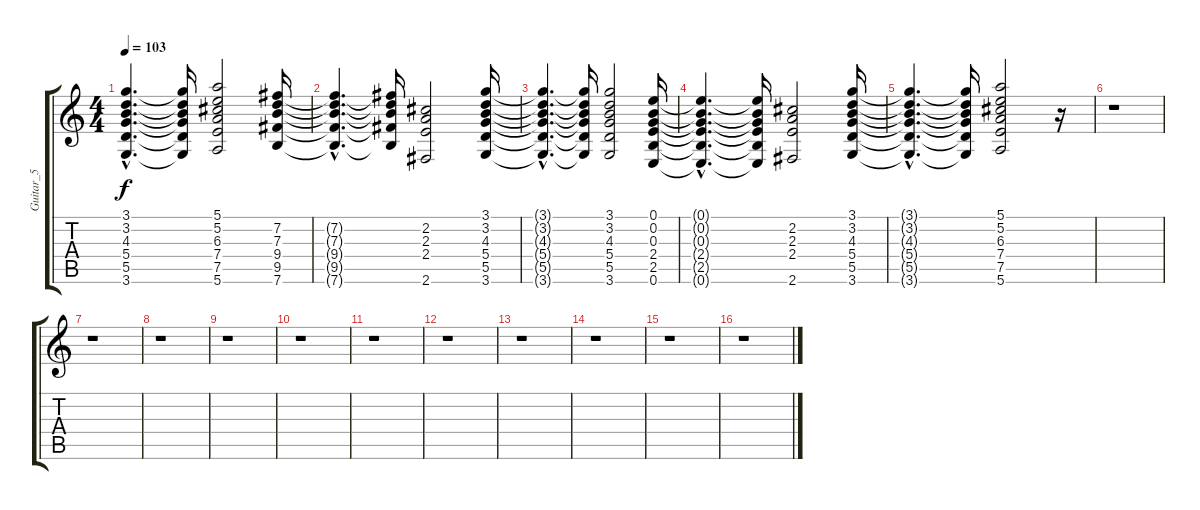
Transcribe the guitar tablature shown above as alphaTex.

\track ("Guitar_5" "Guitar_5") {instrument distortionguitar}
\staff {score tabs}
\tuning (E4 B3 G3 D3 A2 E2) {hide}
\ts (4 4)
\tempo 103
\clef g2
\ks c
(3.1{hac t} 3.2{hac t} 4.3{hac t} 5.4{hac t} 5.5{hac t} 3.6{hac t}).4{d dy f} (3.1{t} 3.2{t} 4.3{t} 5.4{t} 5.5{t} 3.6{t}).16 (5.1 5.2 6.3 7.4 7.5 5.6).2 (7.2 7.3 9.4 9.5 7.6).16 |
(7.2{hac t} 7.3{hac t} 9.4{hac t} 9.5{hac t} 7.6{hac t}).4{d} (7.2{t} 7.3{t} 9.4{t} 9.5{t} 7.6{t}).16 (2.2 2.3 2.4 2.6).2 (3.1 3.2 4.3 5.4 5.5 3.6).16 |
(3.1{hac t} 3.2{hac t} 4.3{hac t} 5.4{hac t} 5.5{hac t} 3.6{hac t}).4{d} (3.1{t} 3.2{t} 4.3{t} 5.4{t} 5.5{t} 3.6{t}).16 (3.1 3.2 4.3 5.4 5.5 3.6).2 (0.1 0.2 0.3 2.4 2.5 0.6).16 |
(0.1{hac t} 0.2{hac t} 0.3{hac t} 2.4{hac t} 2.5{hac t} 0.6{hac t}).4{d} (0.1{t} 0.2{t} 0.3{t} 2.4{t} 2.5{t} 0.6{t}).16 (2.2 2.3 2.4 2.6).2 (3.1 3.2 4.3 5.4 5.5 3.6).16 |
(3.1{hac t} 3.2{hac t} 4.3{hac t} 5.4{hac t} 5.5{hac t} 3.6{hac t}).4{d} (3.1{t} 3.2{t} 4.3{t} 5.4{t} 5.5{t} 3.6{t}).16 (5.1 5.2 6.3 7.4 7.5 5.6).2 r.16 |
r.1 |
r.1 |
r.1 |
r.1 |
r.1 |
r.1 |
r.1 |
r.1 |
r.1 |
r.1 |
r.1
